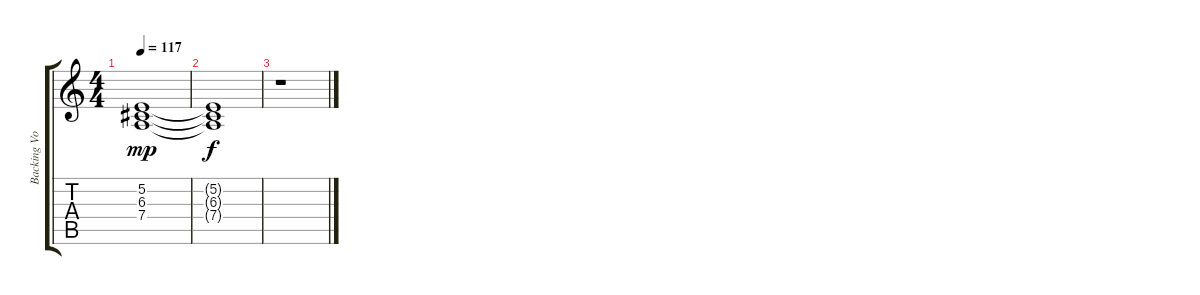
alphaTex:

\track ("Backing Vocals" "Backing Vo") {instrument choiraahs}
\staff {score tabs}
\tuning (E4 B3 G3 D3 A2 E2) {hide}
\ts (4 4)
\tempo 117
\clef g2
\ks c
(5.2 6.3 7.4).1{dy mp} |
(5.2{t} 6.3{t} 7.4{t}).1{dy f} |
r.1
